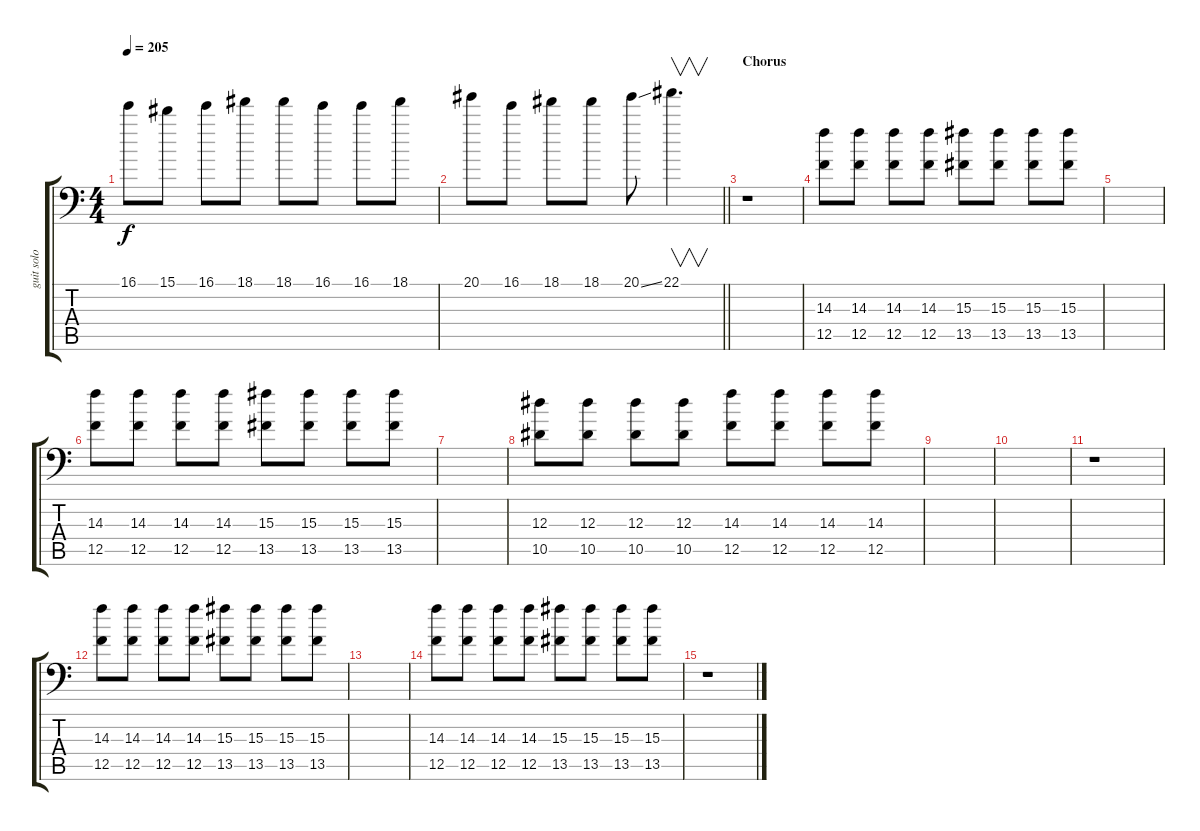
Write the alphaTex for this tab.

\track ("guit solo" "guit solo") {instrument overdrivenguitar}
\staff {score tabs}
\tuning (C4 G3 Eb3 Bb2 F2 Bb1) {hide}
\ts (4 4)
\tempo 205
\clef f4
\ks c
16.1{t}.8{dy f} 15.1.8 16.1.8 18.1.8 18.1.8 16.1.8 16.1.8 18.1.8 |
\barLineRight lightlight
20.1.8 16.1.8 18.1.8 18.1.8 20.1{ss}.8 22.1.4{v d} |
\section ("" "Chorus")
r.1 |
(14.3 12.5).8 (14.3 12.5).8 (14.3 12.5).8 (14.3 12.5).8 (15.3 13.5).8 (15.3 13.5).8 (15.3 13.5).8 (15.3 13.5).8 |
|
(14.3 12.5).8 (14.3 12.5).8 (14.3 12.5).8 (14.3 12.5).8 (15.3 13.5).8 (15.3 13.5).8 (15.3 13.5).8 (15.3 13.5).8 |
|
(12.3 10.5).8 (12.3 10.5).8 (12.3 10.5).8 (12.3 10.5).8 (14.3 12.5).8 (14.3 12.5).8 (14.3 12.5).8 (14.3 12.5).8 |
|
|
r.1 |
(14.3 12.5).8 (14.3 12.5).8 (14.3 12.5).8 (14.3 12.5).8 (15.3 13.5).8 (15.3 13.5).8 (15.3 13.5).8 (15.3 13.5).8 |
|
(14.3 12.5).8 (14.3 12.5).8 (14.3 12.5).8 (14.3 12.5).8 (15.3 13.5).8 (15.3 13.5).8 (15.3 13.5).8 (15.3 13.5).8 |
r.1
